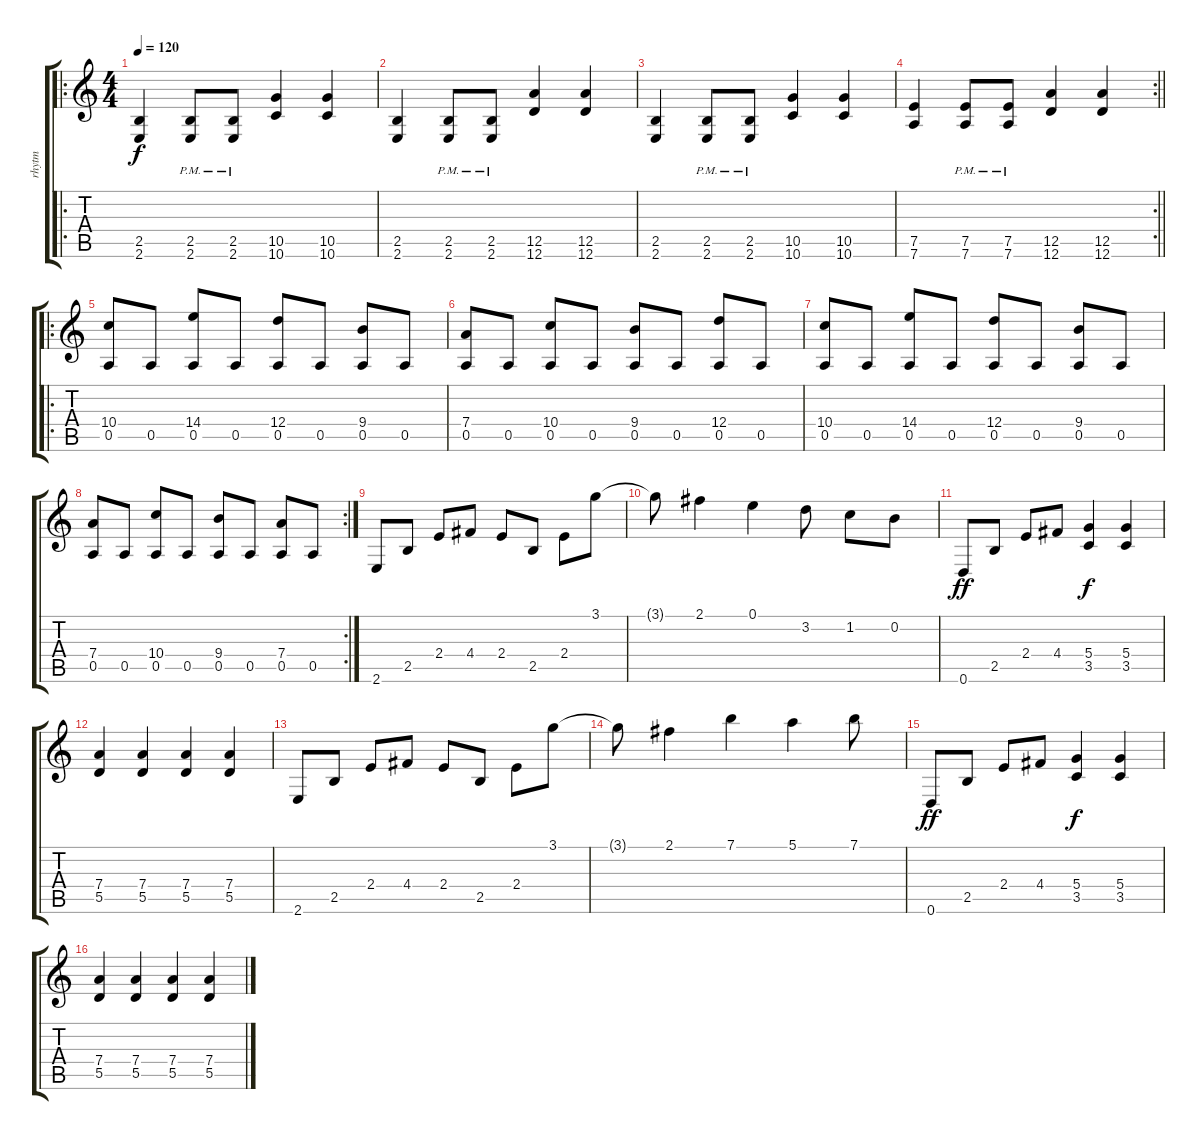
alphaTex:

\track ("rhytm" "rhytm") {instrument acousticguitarsteel}
\staff {score tabs}
\tuning (E4 B3 G3 D3 A2 D2) {hide}
\ro
\ts (4 4)
\tempo 120
\clef g2
\ks c
(2.5 2.6).4{dy f} (2.5{pm} 2.6{pm}).8 (2.5{pm} 2.6{pm}).8 (10.5 10.6).4 (10.5 10.6).4 |
(2.5 2.6).4 (2.5{pm} 2.6{pm}).8 (2.5{pm} 2.6{pm}).8 (12.5 12.6).4 (12.5 12.6).4 |
(2.5 2.6).4 (2.5{pm} 2.6{pm}).8 (2.5{pm} 2.6{pm}).8 (10.5 10.6).4 (10.5 10.6).4 |
\rc 2
\barLineRight lightlight
(7.5 7.6).4 (7.5{pm} 7.6{pm}).8 (7.5{pm} 7.6{pm}).8 (12.5 12.6).4 (12.5 12.6).4 |
\ro
(10.4 0.5).8 0.5.8 (14.4 0.5).8 0.5.8 (12.4 0.5).8 0.5.8 (9.4 0.5).8 0.5.8 |
(7.4 0.5).8 0.5.8 (10.4 0.5).8 0.5.8 (9.4 0.5).8 0.5.8 (12.4 0.5).8 0.5.8 |
(10.4 0.5).8 0.5.8 (14.4 0.5).8 0.5.8 (12.4 0.5).8 0.5.8 (9.4 0.5).8 0.5.8 |
\rc 2
(7.4 0.5).8 0.5.8 (10.4 0.5).8 0.5.8 (9.4 0.5).8 0.5.8 (7.4 0.5).8 0.5.8 |
2.6.8 2.5.8 2.4.8 4.4.8 2.4.8 2.5.8 2.4.8 3.1.8 |
3.1{t}.8 2.1.4 0.1.4 3.2.8 1.2.8 0.2.8 |
0.6.8{dy ff} 2.5.8 2.4.8 4.4.8 (5.4 3.5).4{dy f} (5.4 3.5).4 |
(7.4 5.5).4 (7.4 5.5).4 (7.4 5.5).4 (7.4 5.5).4 |
2.6.8 2.5.8 2.4.8 4.4.8 2.4.8 2.5.8 2.4.8 3.1.8 |
3.1{t}.8 2.1.4 7.1.4 5.1.4 7.1.8 |
0.6.8{dy ff} 2.5.8 2.4.8 4.4.8 (5.4 3.5).4{dy f} (5.4 3.5).4 |
(7.4 5.5).4 (7.4 5.5).4 (7.4 5.5).4 (7.4 5.5).4
